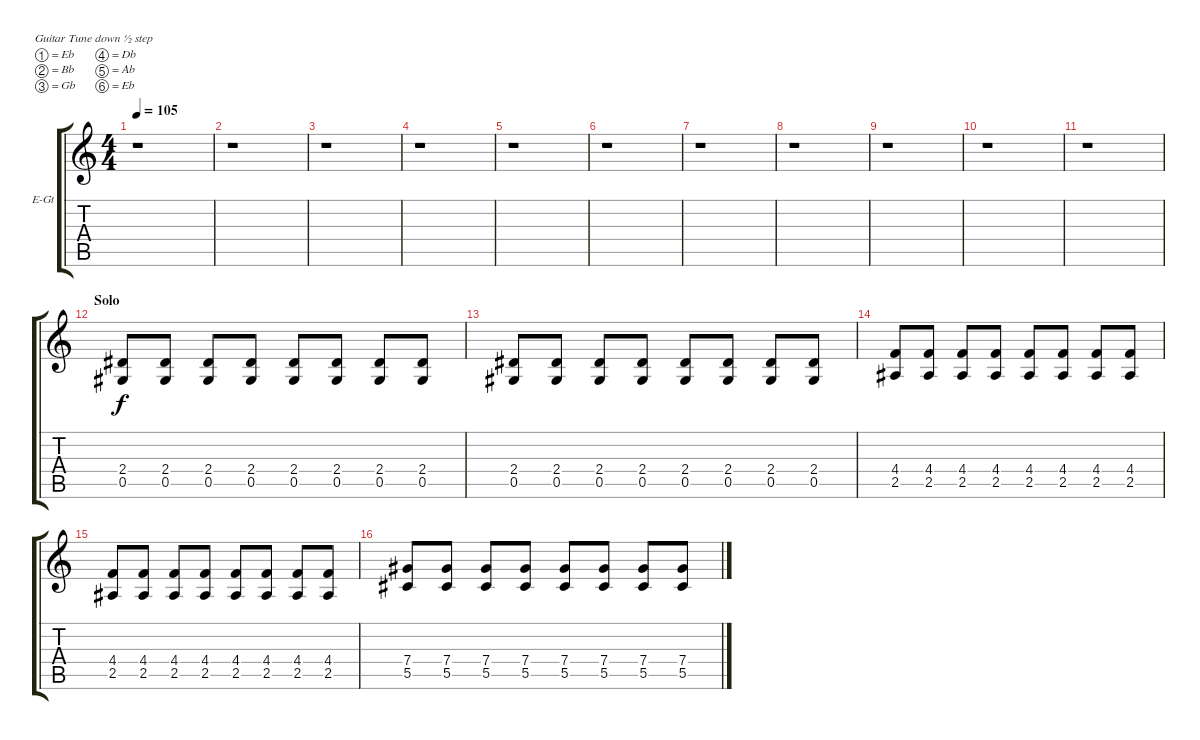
\bracketExtendMode groupsimilarinstruments
\firstSystemTrackNameOrientation horizontal
\otherSystemsTrackNameOrientation horizontal
\track ("Guitarra II (Base)" "E-Gt") {instrument distortionguitar}
\staff {score tabs}
\tuning (Eb4 Bb3 Gb3 Db3 Ab2 Eb2)
\ts (4 4)
\tempo 105
\clef g2
\ks c
r.1{dy f} |
r.1 |
r.1 |
r.1 |
r.1 |
r.1 |
r.1 |
r.1 |
r.1 |
r.1 |
r.1 |
\section ("" "Solo")
(2.4 0.5).8 (2.4 0.5).8 (2.4 0.5).8 (2.4 0.5).8 (2.4 0.5).8 (2.4 0.5).8 (2.4 0.5).8 (2.4 0.5).8 |
(2.4 0.5).8 (2.4 0.5).8 (2.4 0.5).8 (2.4 0.5).8 (2.4 0.5).8 (2.4 0.5).8 (2.4 0.5).8 (2.4 0.5).8 |
(4.4 2.5).8 (4.4 2.5).8 (4.4 2.5).8 (4.4 2.5).8 (4.4 2.5).8 (4.4 2.5).8 (4.4 2.5).8 (4.4 2.5).8 |
(4.4 2.5).8 (4.4 2.5).8 (4.4 2.5).8 (4.4 2.5).8 (4.4 2.5).8 (4.4 2.5).8 (4.4 2.5).8 (4.4 2.5).8 |
(7.4 5.5).8 (7.4 5.5).8 (7.4 5.5).8 (7.4 5.5).8 (7.4 5.5).8 (7.4 5.5).8 (7.4 5.5).8 (7.4 5.5).8
